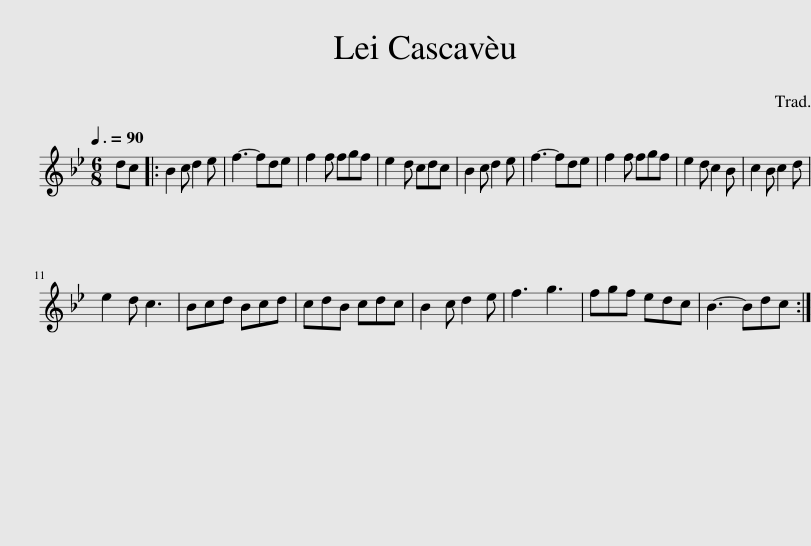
X:1
L:1/8
Q:3/8=90
M:6/8
I:linebreak $
K:Bb
V:1 treble
V:1
 dc |: B2 c d2 e | f3- fde | f2 f fgf | e2 d cdc | %5
 B2 c d2 e | f3- fde | f2 f fgf | e2 d c2 B | c2 B c2 d |$ %10
 e2 d c3 | Bcd Bcd | cdB cdc | B2 c d2 e | f3 g3 | %15
 fgf edc | B3- Bdc :| %17
